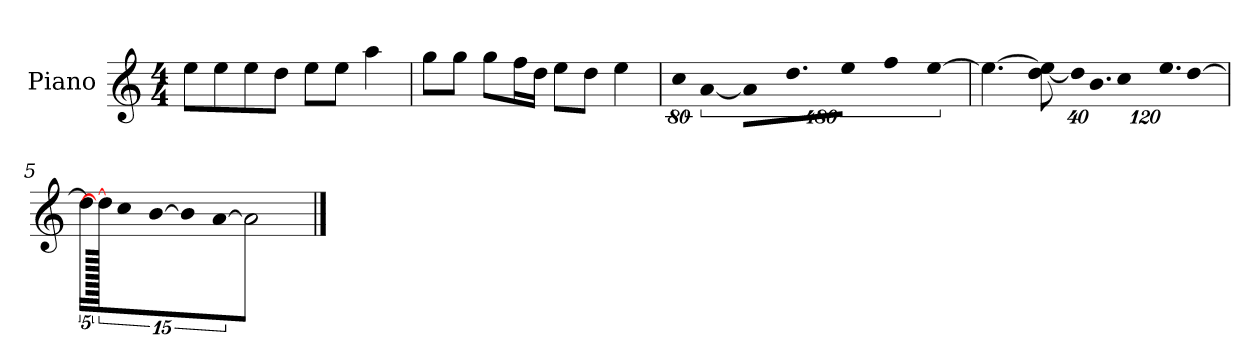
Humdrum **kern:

**kern
*part1
*staff1
*I"Piano
*I'P-no
*clefG2
*k[]
*M4/4
*MM90
=1
8ee\L
8ee\
8ee\
8dd\J
8ee\L
8ee\J
4aa\
=2
8gg\L
8gg\J
8gg\L
16ff\L
16dd\JJ
8ee\L
8dd\J
4ee\
=3
!LO:N:vis=8
640%71cc\
!LO:N:vis=4
[1920%427a/
!LO:N:vis=16
1920%107a\KL]
9.dd\
!LO:N:vis=8
640%71ee\J
!LO:N:vis=4
1920%427ff\
!LO:N:vis=8
[640%71ee\
=4
4.ee\_
[8dd\ 8ee\]
*Xbrackettup
!LO:N:vis=32
640%23dd\KLL]
!LO:N:vis=16.
960%103b\J
!LO:N:vis=8
960%137cc\
!LO:N:vis=16.
960%103ee\L
[384%41dd\J
=5
*brackettup
20dd\KL]
1920dd\_
10cc\
[20b\Jk
5b\]
[10a/
2a/]
==
*-
